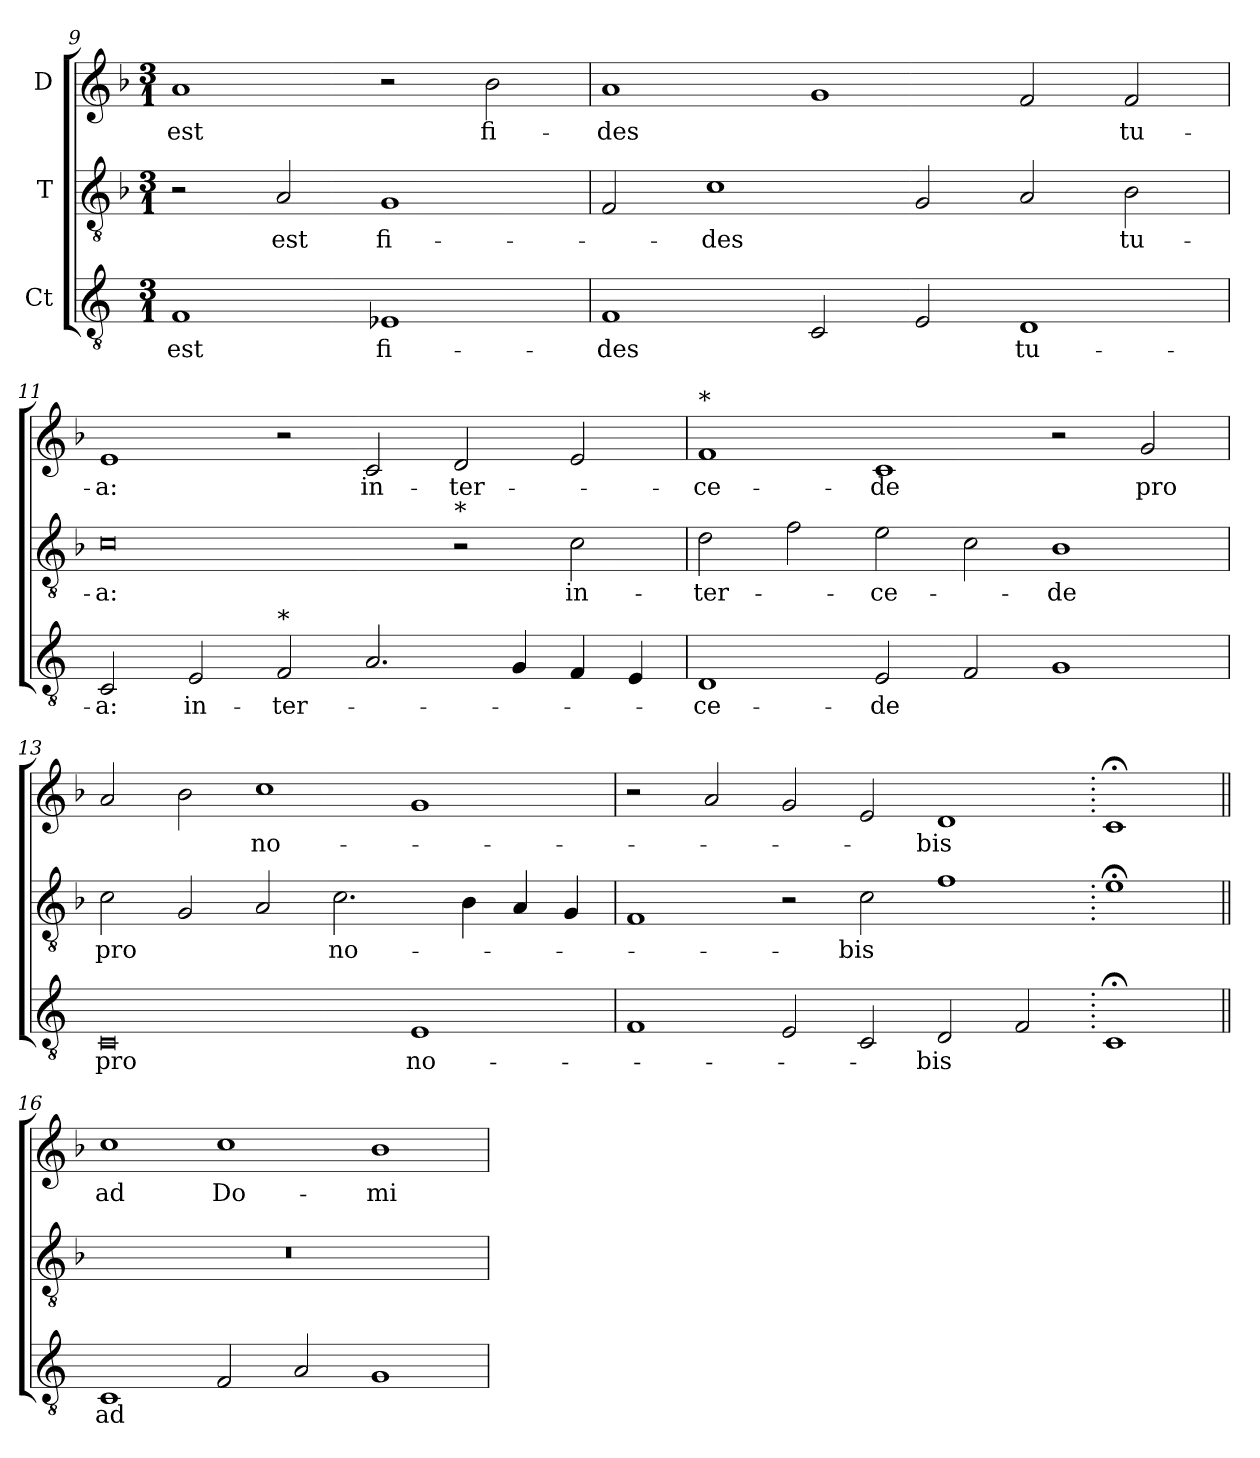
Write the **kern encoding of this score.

**kern	**text	**kern	**text	**kern	**text
*part3	*part3	*part2	*part2	*part1	*part1
*staff3	*staff3	*staff2	*staff2	*staff1	*staff1
*I"Ct	*	*I"T	*	*I"D	*
*clefGv2	*	*clefGv2	*	*clefG2	*
*ITrd7c12	*	*ITrd7c12	*	*	*
*k[]	*	*k[b-]	*	*k[b-]	*
*C:	*	*F:	*	*F:	*
*M3/1	*	*M3/1	*	*M3/1	*
=9	=9	=9	=9	=9	=9
!	!LO:LY:b:color=#000000	!	!	!	!
!	!	!	!	!	!LO:LY:b:color=#000000
1FFi/	est	2r	.	1ai/	est
!	!	!	!LO:LY:b:color=#000000	!	!
.	.	2AAi/	est	.	.
!	!LO:LY:b:color=#000000	!	!	!	!
!	!	!	!LO:LY:b:color=#000000	!	!
1EE-Xi/	fi-	1GGi/	fi-	2r	.
!	!	!	!	!	!LO:LY:b:color=#000000
.	.	.	.	2b-i\	fi-
!!LO:LB:g=z
=10	=10	=10	=10	=10	=10
!	!LO:LY:b:color=#000000	!	!	!	!
!	!	!	!	!	!LO:LY:b:color=#000000
1FFi/	-des	2FFi/	.	1ai/	-des
!	!	!	!LO:LY:b:color=#000000	!	!
.	.	1Ci\	-des	.	.
2CCi/	.	.	.	1gi/	.
2EEi/	.	2GGi/	.	.	.
!	!LO:LY:b:color=#000000	!	!	!	!
1DDi/	tu-	2AAi/	.	2fi/	.
!	!	!	!LO:LY:b:color=#000000	!	!
!	!	!	!	!	!LO:LY:b:color=#000000
.	.	2BB-i\	tu-	2fi/	tu-
=11	=11	=11	=11	=11	=11
!	!LO:LY:b:color=#000000	!	!	!	!
!	!	!	!LO:LY:b:color=#000000	!	!
!	!	!	!	!	!LO:LY:b:color=#000000
2CCi/	-a:	0Ci\	-a:	1ei/	-a:
!	!LO:LY:b:color=#000000	!	!	!	!
2EEi/	in-	.	.	.	.
!LO:TX:t=*	!	!	!	!	!
!	!LO:LY:b:color=#000000	!	!	!	!
2FFi/	-ter-	.	.	2r	.
!	!	!	!	!	!LO:LY:b:color=#000000
2.AAi/	.	.	.	2ci/	in-
!	!	!LO:TX:t=*	!	!	!
!	!	!	!	!	!LO:LY:b:color=#000000
.	.	2r	.	2di/	-ter-
4GGi/	.	.	.	.	.
!	!	!	!LO:LY:b:color=#000000	!	!
4FFi/	.	2Ci\	in-	2ei/	.
4EEi/	.	.	.	.	.
=12	=12	=12	=12	=12	=12
!	!LO:LY:b:color=#000000	!	!	!	!
!	!	!	!LO:LY:b:color=#000000	!	!
!	!	!	!	!LO:TX:t=*	!
!	!	!	!	!	!LO:LY:b:color=#000000
1DDi/	-ce-	2Di\	-ter-	1fi/	-ce-
.	.	2Fi\	.	.	.
!	!LO:LY:b:color=#000000	!	!	!	!
!	!	!	!LO:LY:b:color=#000000	!	!
!	!	!	!	!	!LO:LY:b:color=#000000
2EEi/	-de	2Ei\	-ce-	1ci/	-de
2FFi/	.	2Ci\	.	.	.
!	!	!	!LO:LY:b:color=#000000	!	!
1GGi/	.	1BB-i/	-de	2r	.
!	!	!	!	!	!LO:LY:b:color=#000000
.	.	.	.	2gi/	pro
=13	=13	=13	=13	=13	=13
!	!LO:LY:b:color=#000000	!	!	!	!
!	!	!	!LO:LY:b:color=#000000	!	!
0CCi/	pro	2Ci\	pro	2ai/	.
.	.	2GGi/	.	2b-i\	.
!	!	!	!	!	!LO:LY:b:color=#000000
.	.	2AAi/	.	1cci\	no-
!	!	!	!LO:LY:b:color=#000000	!	!
.	.	2.Ci\	no-	.	.
!	!LO:LY:b:color=#000000	!	!	!	!
1EEi/	no-	.	.	1gi/	.
.	.	4BB-i\	.	.	.
.	.	4AAi/	.	.	.
.	.	4GGi/	.	.	.
!!LO:LB:g=z
=14	=14	=14	=14	=14	=14
1FFi/	.	1FFi/	.	2r	.
.	.	.	.	2ai/	.
2EEi/	.	2r	.	2gi/	.
!	!	!	!LO:LY:b:color=#000000	!	!
2CCi/	.	2Ci\	-bis	2ei/	.
!	!LO:LY:b:color=#000000	!	!	!	!
!	!	!	!	!	!LO:LY:b:color=#000000
2DDi/	-bis	1Fi\	.	1di/	-bis
2FFi/	.	.	.	.	.
=15.	=15.	=15.	=15.	=15.	=15.
1CC;i/	.	1E;i\	.	1c;i/	.
=16||	=16||	=16||	=16||	=16||	=16||
!	!LO:LY:b:color=#000000	!	!	!	!
!	!	!	!	!	!LO:LY:b:color=#000000
1CCi/	ad	0.r	.	1cci\	ad
!	!	!	!	!	!LO:LY:b:color=#000000
2FFi/	.	.	.	1cci\	Do-
2AAi/	.	.	.	.	.
!	!	!	!	!	!LO:LY:b:color=#000000
1GGi/	.	.	.	1b-i/	-mi-
=	=	=	=	=	=
*-	*-	*-	*-	*-	*-
